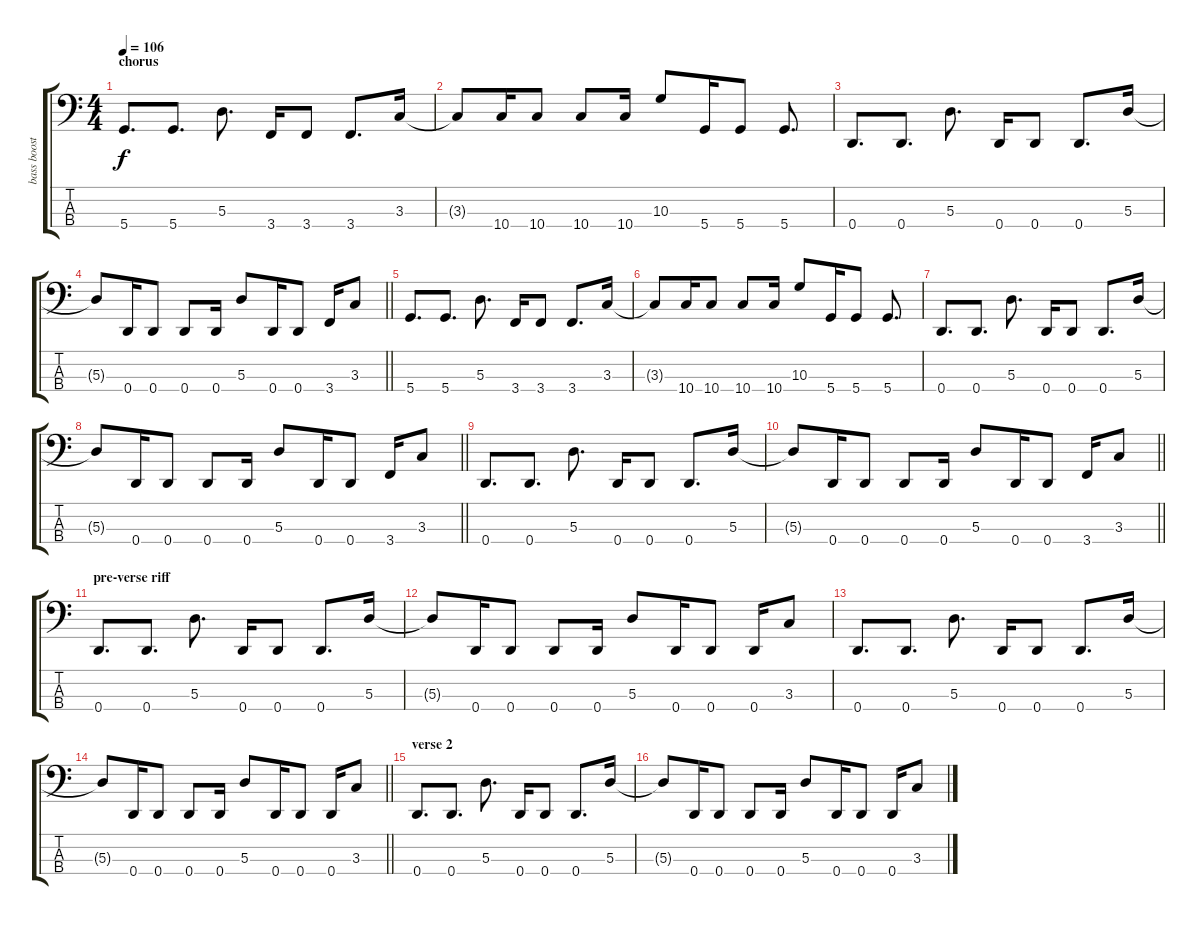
\track ("bass boost" "bass boost") {instrument slapbass2}
\staff {score tabs}
\tuning (G2 D2 A1 D1) {hide}
\ts (4 4)
\section ("" "chorus")
\tempo 106
\clef f4
\ks c
5.4.8{d dy f} 5.4.8{d} 5.3.8{d} 3.4.16 3.4.8 3.4.8{d} 3.3.16 |
3.3{t}.8 10.4.16 10.4.8 10.4.8 10.4.16 10.3.8 5.4.16 5.4.8 5.4.8{d} |
0.4.8{d} 0.4.8{d} 5.3.8{d} 0.4.16 0.4.8 0.4.8{d} 5.3.16 |
\barLineRight lightlight
5.3{t}.8 0.4.16 0.4.8 0.4.8 0.4.16 5.3.8 0.4.16 0.4.8 3.4.16 3.3.8 |
5.4.8{d} 5.4.8{d} 5.3.8{d} 3.4.16 3.4.8 3.4.8{d} 3.3.16 |
3.3{t}.8 10.4.16 10.4.8 10.4.8 10.4.16 10.3.8 5.4.16 5.4.8 5.4.8{d} |
0.4.8{d} 0.4.8{d} 5.3.8{d} 0.4.16 0.4.8 0.4.8{d} 5.3.16 |
\barLineRight lightlight
5.3{t}.8 0.4.16 0.4.8 0.4.8 0.4.16 5.3.8 0.4.16 0.4.8 3.4.16 3.3.8 |
0.4.8{d} 0.4.8{d} 5.3.8{d} 0.4.16 0.4.8 0.4.8{d} 5.3.16 |
\barLineRight lightlight
5.3{t}.8 0.4.16 0.4.8 0.4.8 0.4.16 5.3.8 0.4.16 0.4.8 3.4.16 3.3.8 |
\section ("" "pre-verse riff")
0.4.8{d} 0.4.8{d} 5.3.8{d} 0.4.16 0.4.8 0.4.8{d} 5.3.16 |
5.3{t}.8 0.4.16 0.4.8 0.4.8 0.4.16 5.3.8 0.4.16 0.4.8 0.4.16 3.3.8 |
0.4.8{d} 0.4.8{d} 5.3.8{d} 0.4.16 0.4.8 0.4.8{d} 5.3.16 |
\barLineRight lightlight
5.3{t}.8 0.4.16 0.4.8 0.4.8 0.4.16 5.3.8 0.4.16 0.4.8 0.4.16 3.3.8 |
\section ("" "verse 2")
0.4.8{d} 0.4.8{d} 5.3.8{d} 0.4.16 0.4.8 0.4.8{d} 5.3.16 |
5.3{t}.8 0.4.16 0.4.8 0.4.8 0.4.16 5.3.8 0.4.16 0.4.8 0.4.16 3.3.8
